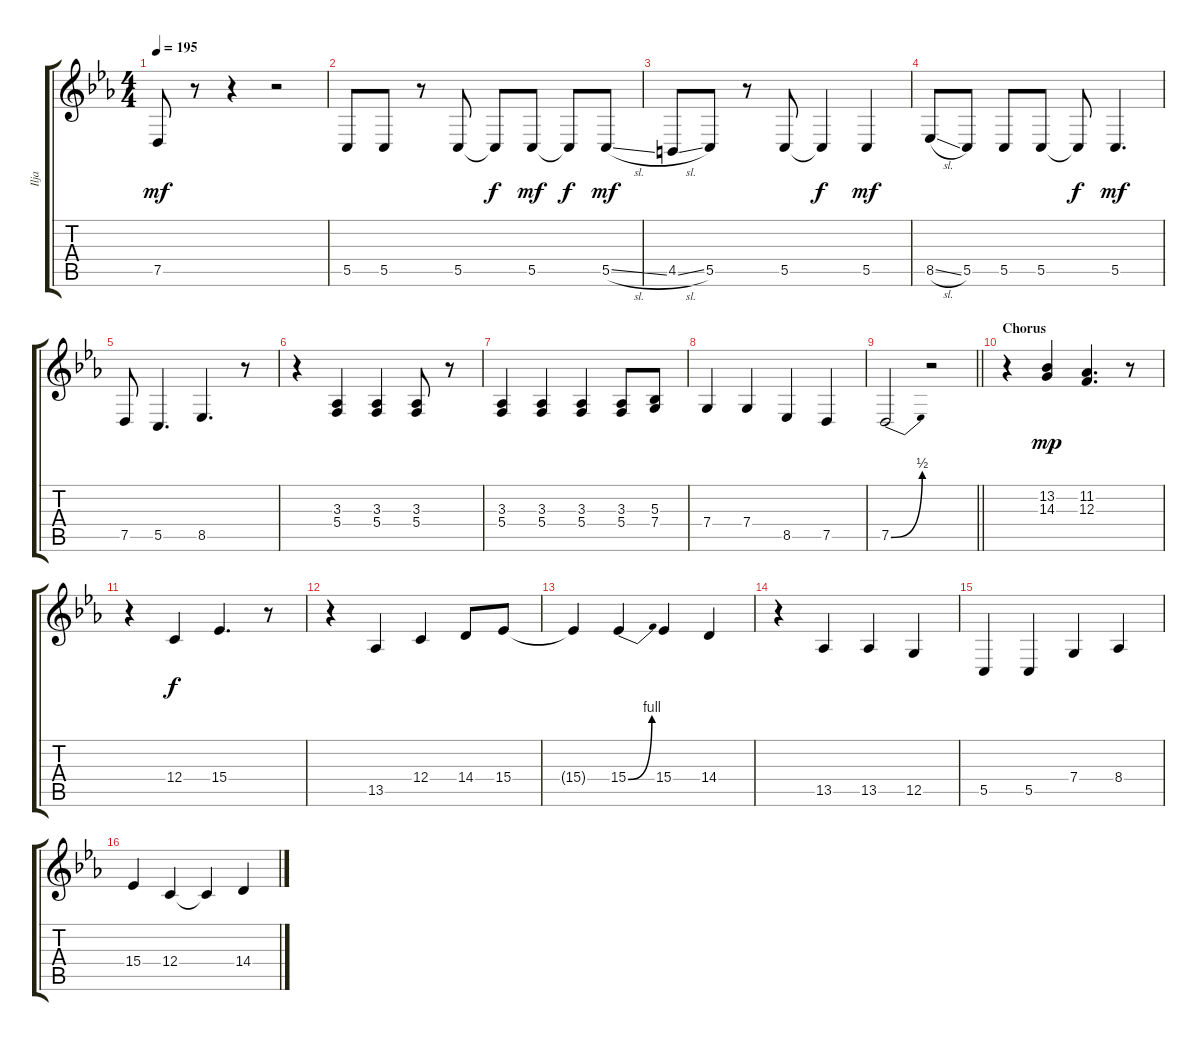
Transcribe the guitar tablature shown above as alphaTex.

\track ("Ilja" "Ilja") {instrument oboe}
\staff {score tabs}
\tuning (D4 A3 F3 C3 G2 C2) {hide}
\ts (4 4)
\tempo 195
\clef g2
\ks cminor
7.5.8{dy mf} r.8 r.4 r.2 |
5.5.8 5.5.8 r.8 5.5.8 5.5{t}.8{dy f} 5.5.8{dy mf} 5.5{t}.8{dy f} 5.5{sl}.8{dy mf} |
4.5{sl}.8 5.5.8 r.8 5.5.8 5.5{t}.4{dy f} 5.5.4{dy mf} |
8.5{sl}.8 5.5.8 5.5.8 5.5.8 5.5{t}.8{dy f} 5.5.4{d dy mf} |
7.5.8 5.5.4{d} 8.5.4{d} r.8 |
r.4 (3.3 5.4).4 (3.3 5.4).4 (3.3 5.4).8 r.8 |
(3.3 5.4).4 (3.3 5.4).4 (3.3 5.4).4 (3.3 5.4).8 (5.3 7.4).8 |
7.4.4 7.4.4 8.5.4 7.5.4 |
\barLineRight lightlight
7.5{be (bend 0 0 60 2)}.2 r.2 |
\section ("" "Chorus")
r.4 (13.2 14.3).4{dy mp} (11.2 12.3).4{d} r.8 |
r.4 12.4.4{dy f} 15.4.4{d} r.8 |
r.4 13.5.4 12.4.4 14.4.8 15.4.8 |
15.4{t}.4 15.4{be (bend 0 0 60 4)}.4 15.4.4 14.4.4 |
r.4 13.5.4 13.5.4 12.5.4 |
5.5.4 5.5.4 7.4.4 8.4.4 |
15.4.4 12.4.4 12.4{t}.4 14.4.4
